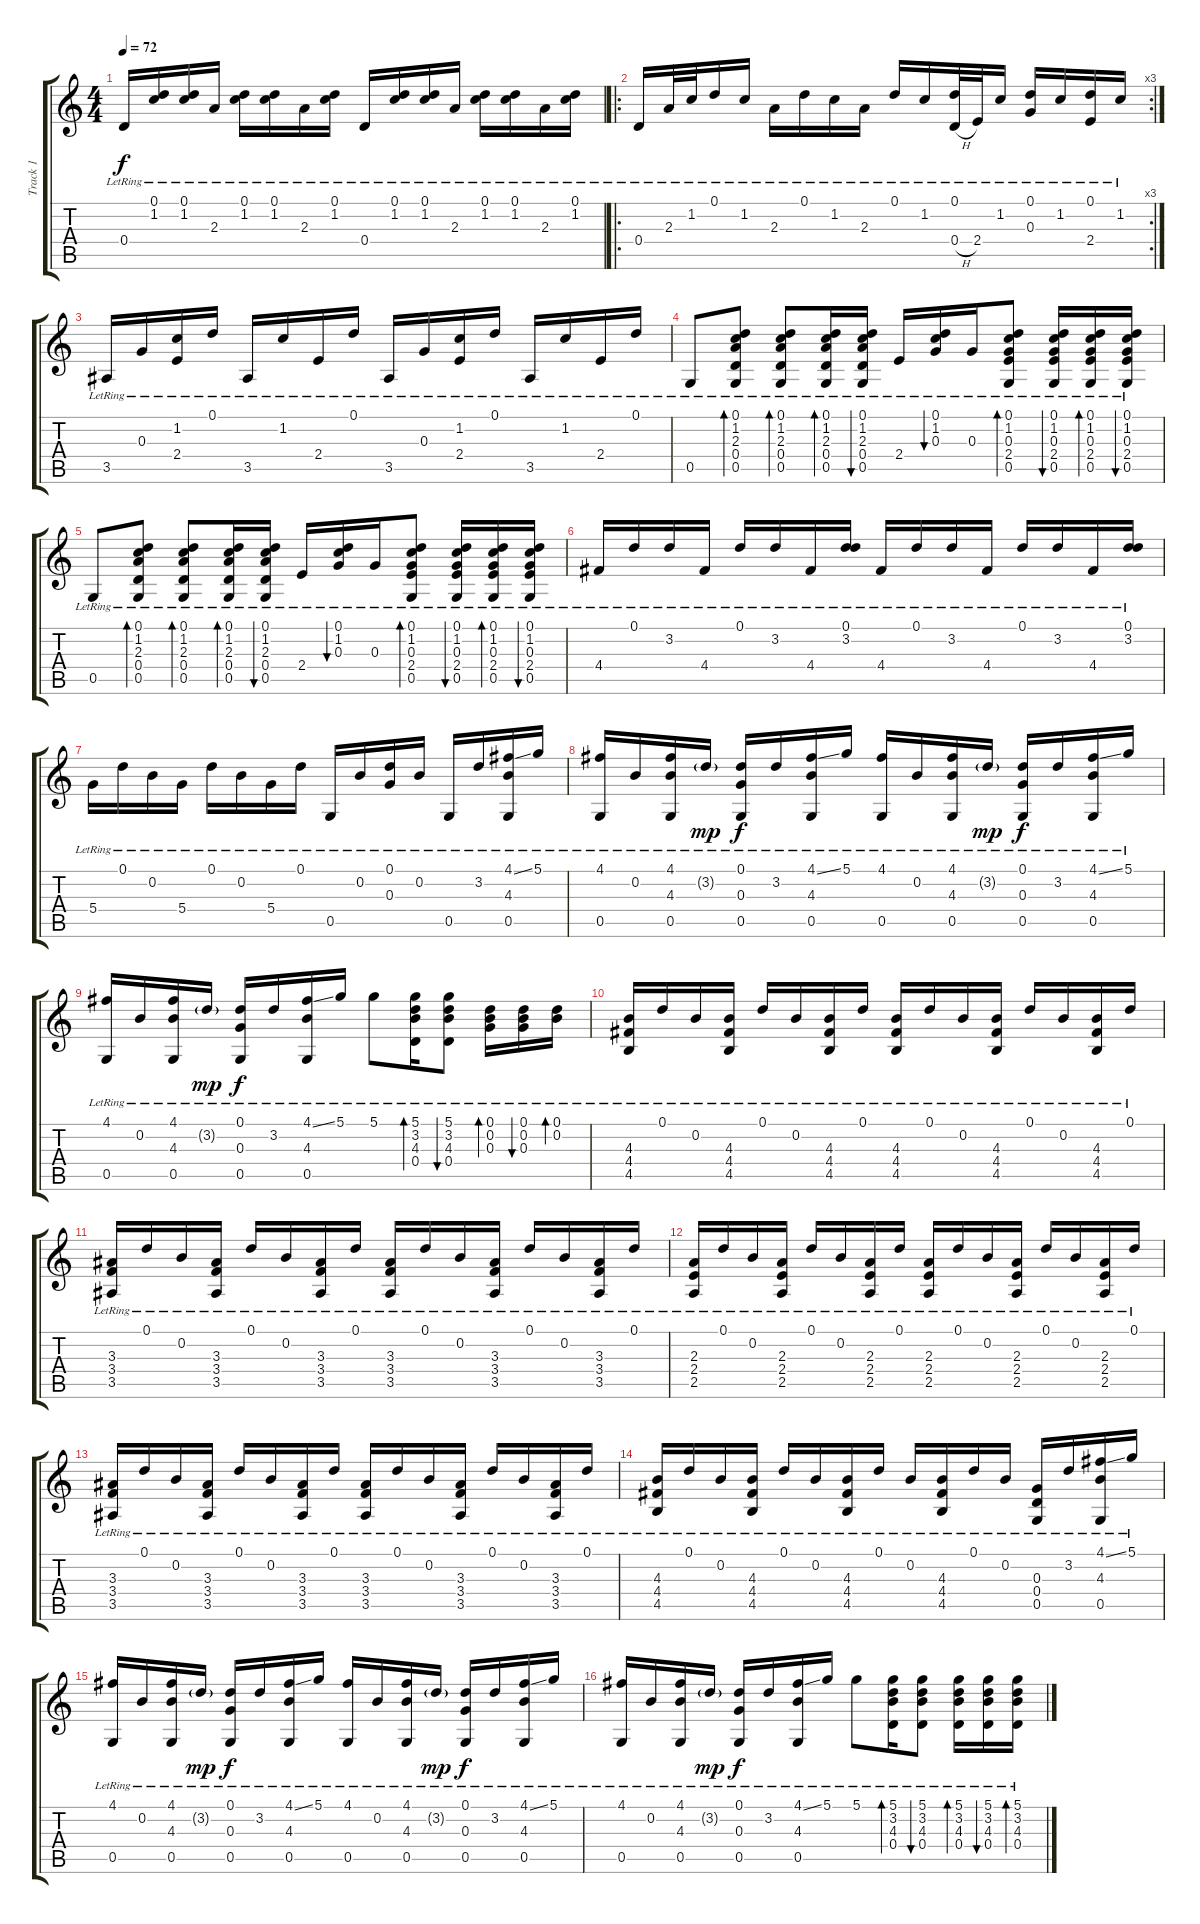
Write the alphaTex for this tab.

\track ("Track 1" "Track 1") {instrument acousticguitarsteel}
\staff {score tabs}
\tuning (D4 B3 G3 D3 G2 D2) {hide}
\ts (4 4)
\tempo 72
\clef g2
\ks c
0.4{lr}.16{dy f} (0.1{lr} 1.2{lr}).16 (0.1{lr} 1.2{lr}).16 2.3{lr}.16 (0.1{lr} 1.2{lr}).16 (0.1{lr} 1.2{lr}).16 2.3{lr}.16 (0.1{lr} 1.2{lr}).16 0.4{lr}.16 (0.1{lr} 1.2{lr}).16 (0.1{lr} 1.2{lr}).16 2.3{lr}.16 (0.1{lr} 1.2{lr}).16 (0.1{lr} 1.2{lr}).16 2.3{lr}.16 (0.1{lr} 1.2{lr}).16 |
\ro
\rc 3
0.4{lr}.16 2.3{lr}.32 1.2{lr}.32 0.1{lr}.16 1.2{lr}.16 2.3{lr}.16 0.1{lr}.16 1.2{lr}.16 2.3{lr}.16 0.1{lr}.16 1.2{lr}.16 (0.1{lr} 0.4{h lr}).32 2.4{lr}.32 1.2{lr}.16 (0.1{lr} 0.3{lr}).16 1.2{lr}.16 (0.1{lr} 2.4{lr}).16 1.2{lr}.16 |
3.5{lr}.16 0.3{lr}.16 (1.2{lr} 2.4{lr}).16 0.1{lr}.16 3.5{lr}.16 1.2{lr}.16 2.4{lr}.16 0.1{lr}.16 3.5{lr}.16 0.3{lr}.16 (1.2{lr} 2.4{lr}).16 0.1{lr}.16 3.5{lr}.16 1.2{lr}.16 2.4{lr}.16 0.1{lr}.16 |
0.5{lr}.8 (0.1{lr} 1.2{lr} 2.3{lr} 0.4{lr} 0.5{lr}).8{bd 30} (0.1{lr} 1.2{lr} 2.3{lr} 0.4{lr} 0.5{lr}).8{bd 30} (0.1{lr} 1.2{lr} 2.3{lr} 0.4{lr} 0.5{lr}).16{bd 30} (0.1{lr} 1.2{lr} 2.3{lr} 0.4{lr} 0.5{lr}).16{bu 30} 2.4{lr}.16 (0.1{lr} 1.2{lr} 0.3{lr}).16{bu 30} 0.3{lr}.16 (0.1{lr} 1.2{lr} 0.3{lr} 2.4{lr} 0.5{lr}).8{bd 30} (0.1{lr} 1.2{lr} 0.3{lr} 2.4{lr} 0.5{lr}).16{bu 30} (0.1{lr} 1.2{lr} 0.3{lr} 2.4{lr} 0.5{lr}).16{bd 30} (0.1{lr} 1.2{lr} 0.3{lr} 2.4{lr} 0.5{lr}).16{bu 30} |
0.5{lr}.8 (0.1{lr} 1.2{lr} 2.3{lr} 0.4{lr} 0.5{lr}).8{bd 30} (0.1{lr} 1.2{lr} 2.3{lr} 0.4{lr} 0.5{lr}).8{bd 30} (0.1{lr} 1.2{lr} 2.3{lr} 0.4{lr} 0.5{lr}).16{bd 30} (0.1{lr} 1.2{lr} 2.3{lr} 0.4{lr} 0.5{lr}).16{bu 30} 2.4{lr}.16 (0.1{lr} 1.2{lr} 0.3{lr}).16{bu 30} 0.3{lr}.16 (0.1{lr} 1.2{lr} 0.3{lr} 2.4{lr} 0.5{lr}).8{bd 30} (0.1{lr} 1.2{lr} 0.3{lr} 2.4{lr} 0.5{lr}).16{bu 30} (0.1{lr} 1.2{lr} 0.3{lr} 2.4{lr} 0.5{lr}).16{bd 30} (0.1{lr} 1.2{lr} 0.3{lr} 2.4{lr} 0.5{lr}).16{bu 30} |
4.4{lr}.16 0.1{lr}.16 3.2{lr}.16 4.4{lr}.16 0.1{lr}.16 3.2{lr}.16 4.4{lr}.16 (0.1{lr} 3.2{lr}).16 4.4{lr}.16 0.1{lr}.16 3.2{lr}.16 4.4{lr}.16 0.1{lr}.16 3.2{lr}.16 4.4{lr}.16 (0.1{lr} 3.2{lr}).16 |
5.4{lr}.16 0.1{lr}.16 0.2{lr}.16 5.4{lr}.16 0.1{lr}.16 0.2{lr}.16 5.4{lr}.16 0.1{lr}.16 0.5{lr}.16 0.2{lr}.16 (0.1{lr} 0.3{lr}).16 0.2{lr}.16 0.5{lr}.16 3.2{lr}.16 (4.1{ss lr} 4.3{lr} 0.5{lr}).16 5.1{lr}.16 |
(4.1{lr} 0.5{lr}).16 0.2{lr}.16 (4.1{lr} 4.3{lr} 0.5{lr}).16 3.2{g lr}.16{dy mp} (0.1{lr} 0.3{lr} 0.5{lr}).16{dy f} 3.2{lr}.16 (4.1{ss lr} 4.3{lr} 0.5{lr}).16 5.1{lr}.16 (4.1{lr} 0.5{lr}).16 0.2{lr}.16 (4.1{lr} 4.3{lr} 0.5{lr}).16 3.2{g lr}.16{dy mp} (0.1{lr} 0.3{lr} 0.5{lr}).16{dy f} 3.2{lr}.16 (4.1{ss lr} 4.3{lr} 0.5{lr}).16 5.1{lr}.16 |
(4.1{lr} 0.5{lr}).16 0.2{lr}.16 (4.1{lr} 4.3{lr} 0.5{lr}).16 3.2{g lr}.16{dy mp} (0.1{lr} 0.3{lr} 0.5{lr}).16{dy f} 3.2{lr}.16 (4.1{ss lr} 4.3{lr} 0.5{lr}).16 5.1{lr}.16 5.1{lr}.8 (5.1{lr} 3.2{lr} 4.3{lr} 0.4{lr}).16{bd 30} (5.1{lr} 3.2{lr} 4.3{lr} 0.4).8{bu 30} (0.1{lr} 0.2{lr} 0.3{lr}).16{bd 30} (0.1{lr} 0.2{lr} 0.3).16{bu 30} (0.1{lr} 0.2{lr}).16{bd 30} |
(4.3{lr} 4.4{lr} 4.5{lr}).16 0.1{lr}.16 0.2{lr}.16 (4.3{lr} 4.4{lr} 4.5{lr}).16 0.1{lr}.16 0.2{lr}.16 (4.3{lr} 4.4{lr} 4.5{lr}).16 0.1{lr}.16 (4.3{lr} 4.4{lr} 4.5{lr}).16 0.1{lr}.16 0.2{lr}.16 (4.3{lr} 4.4{lr} 4.5{lr}).16 0.1{lr}.16 0.2{lr}.16 (4.3{lr} 4.4{lr} 4.5{lr}).16 0.1{lr}.16 |
(3.3{lr} 3.4{lr} 3.5{lr}).16 0.1{lr}.16 0.2{lr}.16 (3.3{lr} 3.4{lr} 3.5{lr}).16 0.1{lr}.16 0.2{lr}.16 (3.3{lr} 3.4{lr} 3.5{lr}).16 0.1{lr}.16 (3.3{lr} 3.4{lr} 3.5{lr}).16 0.1{lr}.16 0.2{lr}.16 (3.3{lr} 3.4{lr} 3.5{lr}).16 0.1{lr}.16 0.2{lr}.16 (3.3{lr} 3.4{lr} 3.5{lr}).16 0.1{lr}.16 |
(2.3{lr} 2.4{lr} 2.5{lr}).16 0.1{lr}.16 0.2{lr}.16 (2.3{lr} 2.4{lr} 2.5{lr}).16 0.1{lr}.16 0.2{lr}.16 (2.3{lr} 2.4{lr} 2.5{lr}).16 0.1{lr}.16 (2.3{lr} 2.4{lr} 2.5{lr}).16 0.1{lr}.16 0.2{lr}.16 (2.3{lr} 2.4{lr} 2.5{lr}).16 0.1{lr}.16 0.2{lr}.16 (2.3{lr} 2.4{lr} 2.5{lr}).16 0.1{lr}.16 |
(3.3{lr} 3.4{lr} 3.5{lr}).16 0.1{lr}.16 0.2{lr}.16 (3.3{lr} 3.4{lr} 3.5{lr}).16 0.1{lr}.16 0.2{lr}.16 (3.3{lr} 3.4{lr} 3.5{lr}).16 0.1{lr}.16 (3.3{lr} 3.4{lr} 3.5{lr}).16 0.1{lr}.16 0.2{lr}.16 (3.3{lr} 3.4{lr} 3.5{lr}).16 0.1{lr}.16 0.2{lr}.16 (3.3{lr} 3.4{lr} 3.5{lr}).16 0.1{lr}.16 |
(4.3{lr} 4.4{lr} 4.5{lr}).16 0.1{lr}.16 0.2{lr}.16 (4.3{lr} 4.4{lr} 4.5{lr}).16 0.1{lr}.16 0.2{lr}.16 (4.3{lr} 4.4{lr} 4.5{lr}).16 0.1{lr}.16 0.2{lr}.16 (4.3{lr} 4.4{lr} 4.5{lr}).16 0.1{lr}.16 0.2{lr}.16 (0.3{lr} 0.4{lr} 0.5{lr}).16 3.2{lr}.16 (4.1{ss lr} 4.3{lr} 0.5{lr}).16 5.1{lr}.16 |
(4.1{lr} 0.5{lr}).16 0.2{lr}.16 (4.1{lr} 4.3{lr} 0.5{lr}).16 3.2{g lr}.16{dy mp} (0.1{lr} 0.3{lr} 0.5{lr}).16{dy f} 3.2{lr}.16 (4.1{ss lr} 4.3{lr} 0.5{lr}).16 5.1{lr}.16 (4.1{lr} 0.5{lr}).16 0.2{lr}.16 (4.1{lr} 4.3{lr} 0.5{lr}).16 3.2{g lr}.16{dy mp} (0.1{lr} 0.3{lr} 0.5{lr}).16{dy f} 3.2{lr}.16 (4.1{ss lr} 4.3{lr} 0.5{lr}).16 5.1{lr}.16 |
(4.1{lr} 0.5{lr}).16 0.2{lr}.16 (4.1{lr} 4.3{lr} 0.5{lr}).16 3.2{g lr}.16{dy mp} (0.1{lr} 0.3{lr} 0.5{lr}).16{dy f} 3.2{lr}.16 (4.1{ss lr} 4.3{lr} 0.5{lr}).16 5.1{lr}.16 5.1{lr}.8 (5.1{lr} 3.2{lr} 4.3{lr} 0.4{lr}).16{bd 30} (5.1{lr} 3.2{lr} 4.3{lr} 0.4).8{bu 30} (5.1{lr} 3.2{lr} 4.3{lr} 0.4).16{bd 30} (5.1{lr} 3.2{lr} 4.3{lr} 0.4).16{bu 30} (5.1{lr} 3.2{lr} 4.3{lr} 0.4).16{bd 30}
